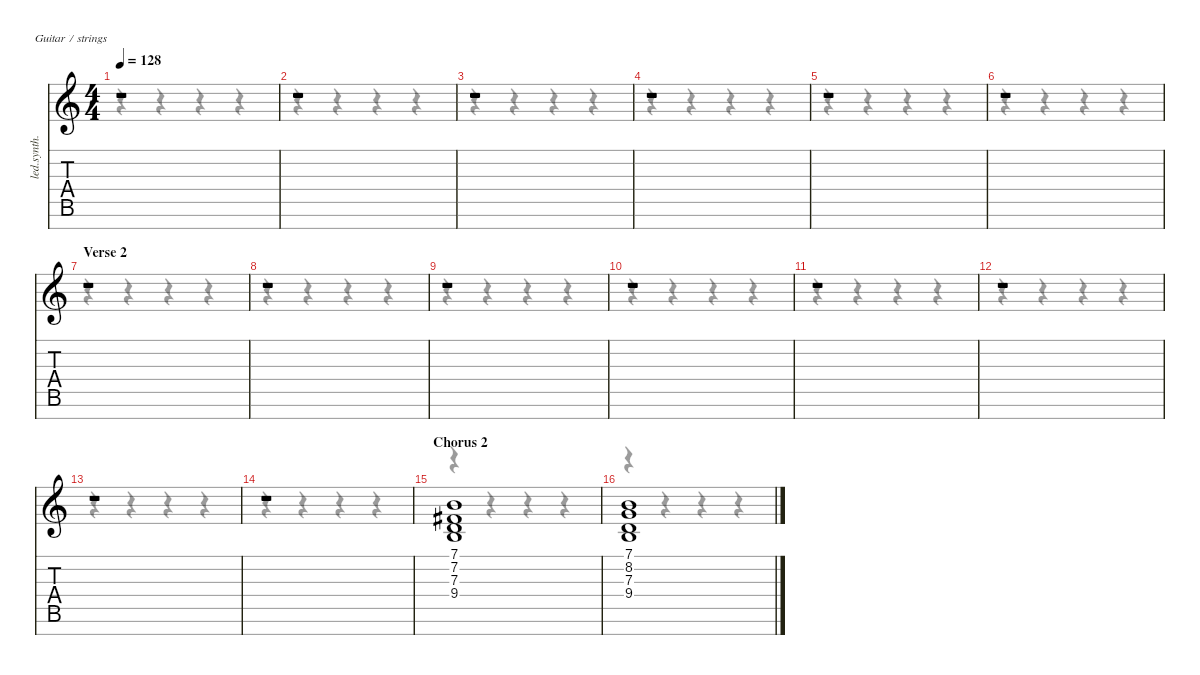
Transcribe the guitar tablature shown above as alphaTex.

\defaultSystemsLayout 4
\hideDynamics
\bracketExtendMode nobrackets
\track ("Keys 2" "led.synth.") {instrument lead1square}
\staff {score tabs}
\tuning (E4 B3 G3 D3 A2 E2 B1)
\voice
\ts (4 4)
\tempo 128
\clef g2
\ks c
r.1{dy f} |
r.1 |
r.1 |
r.1 |
r.1 |
r.1 |
\section ("" "Verse 2")
r.1 |
r.1 |
r.1 |
r.1 |
r.1 |
r.1 |
r.1 |
r.1 |
\section ("" "Chorus 2")
(7.1 7.2{acc #} 7.3 9.4).1 |
(7.1 8.2 7.3 9.4).1
\voice
\clef g2
\ottava regular
\simile none
\ks c
r.4{dy mf} r.4 r.4 r.4 |
r.4 r.4 r.4 r.4 |
r.4 r.4 r.4 r.4 |
r.4 r.4 r.4 r.4 |
r.4 r.4 r.4 r.4 |
r.4 r.4 r.4 r.4 |
r.4 r.4 r.4 r.4 |
r.4 r.4 r.4 r.4 |
r.4 r.4 r.4 r.4 |
r.4 r.4 r.4 r.4 |
r.4 r.4 r.4 r.4 |
r.4 r.4 r.4 r.4 |
r.4 r.4 r.4 r.4 |
r.4 r.4 r.4 r.4 |
r.4 r.4 r.4 r.4 |
r.4 r.4 r.4 r.4
